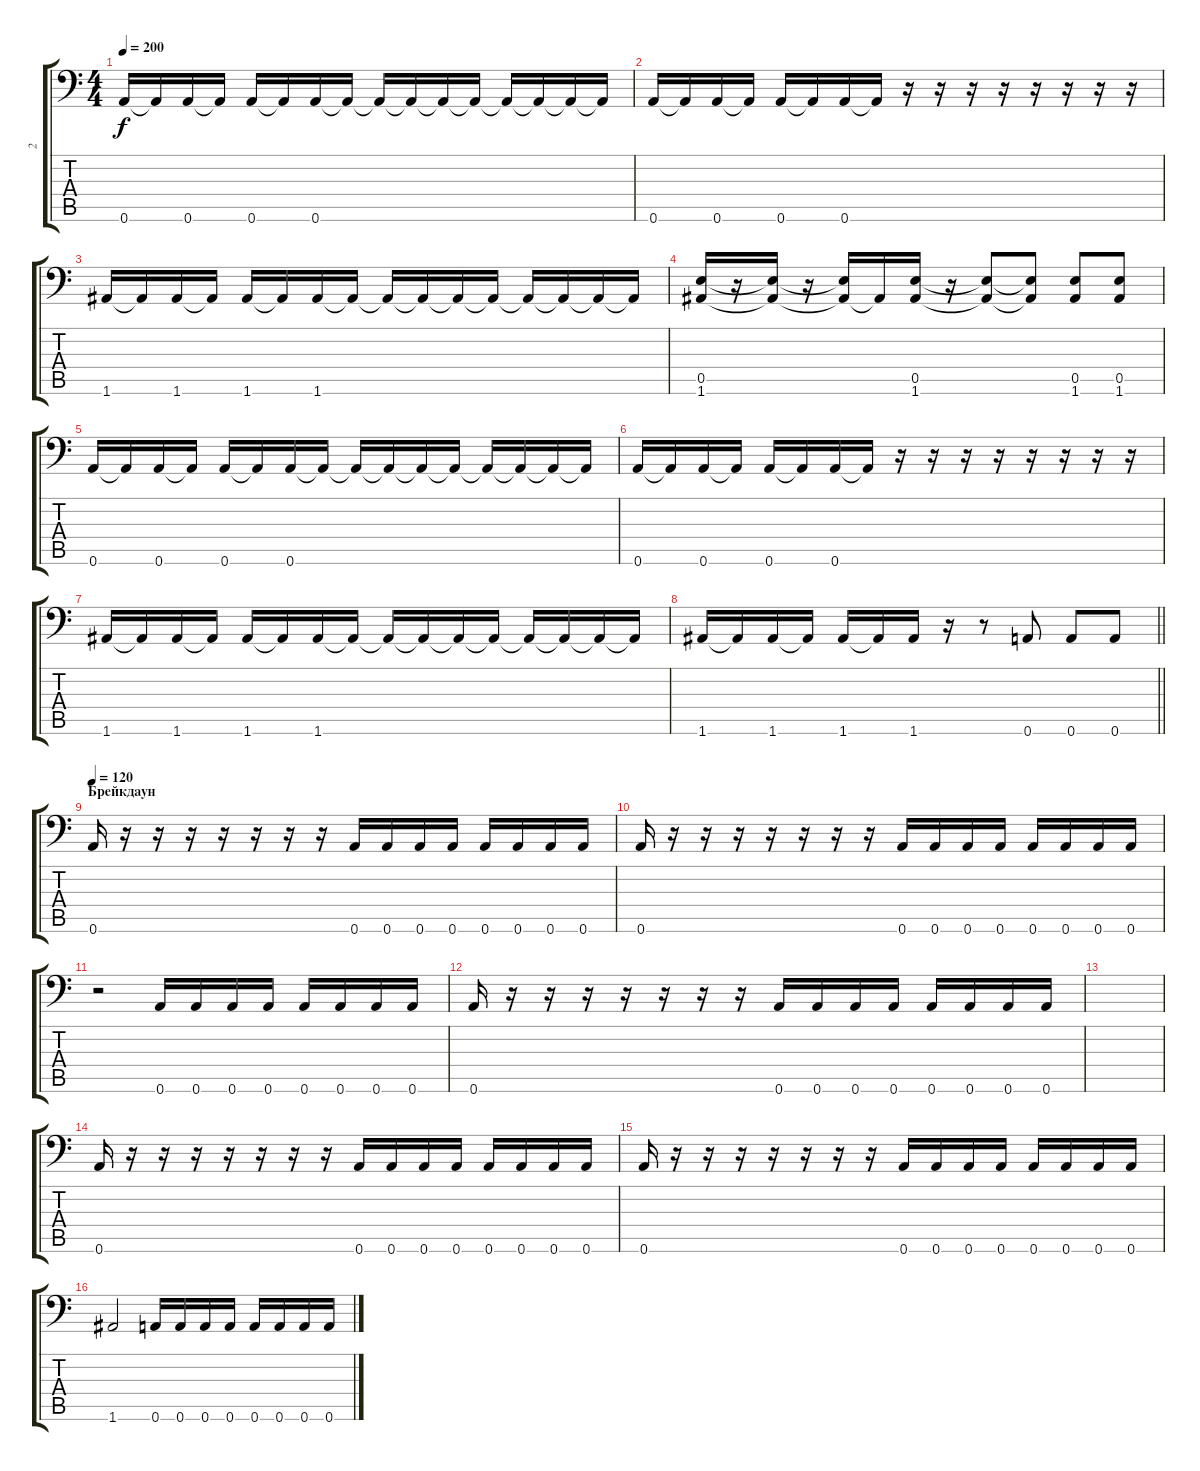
\track ("2" "2") {instrument distortionguitar}
\staff {score tabs}
\tuning (B3 Gb3 D3 A2 E2 A1) {hide}
\ts (4 4)
\tempo 200
\clef f4
\ks c
0.6.16{dy f} 0.6{t}.16 0.6.16 0.6{t}.16 0.6.16 0.6{t}.16 0.6.16 0.6{t}.16 0.6{t}.16 0.6{t}.16 0.6{t}.16 0.6{t}.16 0.6{t}.16 0.6{t}.16 0.6{t}.16 0.6{t}.16 |
0.6.16 0.6{t}.16 0.6.16 0.6{t}.16 0.6.16 0.6{t}.16 0.6.16 0.6{t}.16 r.16 r.16 r.16 r.16 r.16 r.16 r.16 r.16 |
1.6.16 1.6{t}.16 1.6.16 1.6{t}.16 1.6.16 1.6{t}.16 1.6.16 1.6{t}.16 1.6{t}.16 1.6{t}.16 1.6{t}.16 1.6{t}.16 1.6{t}.16 1.6{t}.16 1.6{t}.16 1.6{t}.16 |
(0.5 1.6).16 r.16 (0.5{t} 1.6{t}).16 r.16 (0.5{t} 1.6{t}).16 1.6{t}.16 (0.5 1.6).16 r.16 (0.5{t} 1.6{t}).8 (0.5{t} 1.6{t}).8 (0.5 1.6).8 (0.5 1.6).8 |
0.6.16 0.6{t}.16 0.6.16 0.6{t}.16 0.6.16 0.6{t}.16 0.6.16 0.6{t}.16 0.6{t}.16 0.6{t}.16 0.6{t}.16 0.6{t}.16 0.6{t}.16 0.6{t}.16 0.6{t}.16 0.6{t}.16 |
0.6.16 0.6{t}.16 0.6.16 0.6{t}.16 0.6.16 0.6{t}.16 0.6.16 0.6{t}.16 r.16 r.16 r.16 r.16 r.16 r.16 r.16 r.16 |
1.6.16 1.6{t}.16 1.6.16 1.6{t}.16 1.6.16 1.6{t}.16 1.6.16 1.6{t}.16 1.6{t}.16 1.6{t}.16 1.6{t}.16 1.6{t}.16 1.6{t}.16 1.6{t}.16 1.6{t}.16 1.6{t}.16 |
\barLineRight lightlight
1.6.16 1.6{t}.16 1.6.16 1.6{t}.16 1.6.16 1.6{t}.16 1.6.16 r.16 r.8 0.6.8 0.6.8 0.6.8 |
\section ("" "Брейкдаун")
\tempo 120
0.6.16 r.16 r.16 r.16 r.16 r.16 r.16 r.16 0.6.16 0.6.16 0.6.16 0.6.16 0.6.16 0.6.16 0.6.16 0.6.16 |
0.6.16 r.16 r.16 r.16 r.16 r.16 r.16 r.16 0.6.16 0.6.16 0.6.16 0.6.16 0.6.16 0.6.16 0.6.16 0.6.16 |
r.2 0.6.16 0.6.16 0.6.16 0.6.16 0.6.16 0.6.16 0.6.16 0.6.16 |
0.6.16 r.16 r.16 r.16 r.16 r.16 r.16 r.16 0.6.16 0.6.16 0.6.16 0.6.16 0.6.16 0.6.16 0.6.16 0.6.16 |
|
0.6.16 r.16 r.16 r.16 r.16 r.16 r.16 r.16 0.6.16 0.6.16 0.6.16 0.6.16 0.6.16 0.6.16 0.6.16 0.6.16 |
0.6.16 r.16 r.16 r.16 r.16 r.16 r.16 r.16 0.6.16 0.6.16 0.6.16 0.6.16 0.6.16 0.6.16 0.6.16 0.6.16 |
1.6.2 0.6.16 0.6.16 0.6.16 0.6.16 0.6.16 0.6.16 0.6.16 0.6.16
